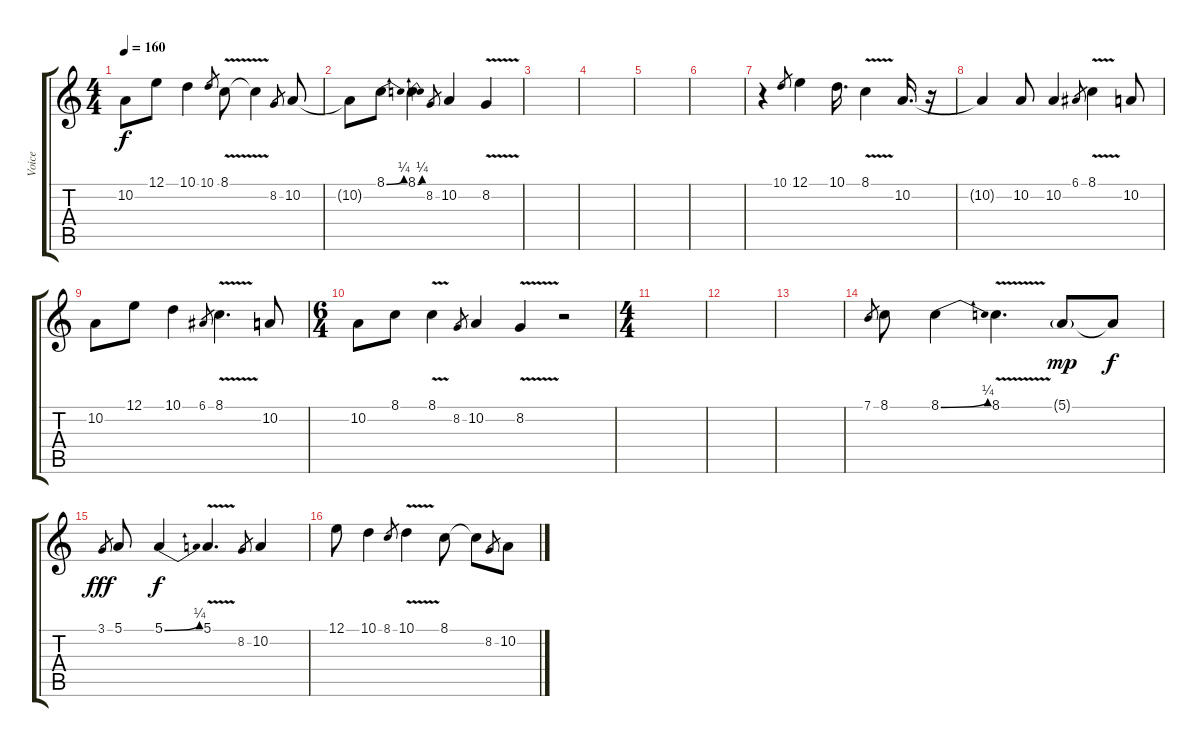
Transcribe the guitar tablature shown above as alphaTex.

\track ("Voice" "Voice") {instrument clarinet}
\staff {score tabs}
\tuning (E4 B3 G3 D3 A2 E2) {hide}
\ts (4 4)
\tempo 160
\clef g2
\ks c
10.2{t}.8{dy f} 12.1.8 10.1.4 10.1.8{gr} 8.1{v}.8 8.1{t}.4 8.2.8{gr} 10.2.8 |
10.2{t}.8 8.1{be (bend 0 0 60 1)}.8 8.1{be (bend 0 0 60 1)}.4 8.2.8{gr} 10.2.4 8.2{v}.4 |
|
|
|
|
r.4 10.1.8{gr} 12.1.4 10.1.16{d} 8.1{v}.4 10.2.16{d} r.16 |
10.2{t}.4 10.2.8 10.2.4 6.1.8{gr} 8.1{v}.4 10.2.8 |
10.2.8 12.1.8 10.1.4 6.1.8{gr} 8.1{v}.4{d} 10.2.8 |
\ts (6 4)
10.2.8 8.1.8 8.1{v}.4 8.2.8{gr} 10.2.4 8.2{v}.4 r.2 |
\ts (4 4)
|
|
|
7.1.8{gr} 8.1.8 8.1{be (bend 0 0 60 1)}.4 8.1{v}.4{d} 5.1{g}.8{dy mp} 5.1{t}.8{dy f} |
3.1.8{gr dy fff} 5.1.8 5.1{be (bend 0 0 60 1)}.4{dy f} 5.1{v}.4{d} 8.2.8{gr} 10.2.4 |
12.1.8 10.1.4 8.1.8{gr} 10.1{v}.4 8.1.8 8.1{t}.8 8.2.8{gr} 10.2.8
